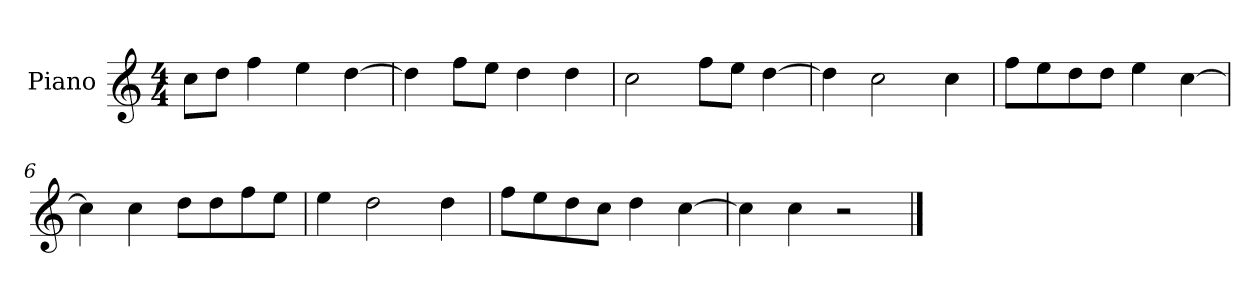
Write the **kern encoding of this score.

**kern
*part1
*staff1
*I"Piano
*I'P-no
*clefG2
*k[]
*M4/4
*MM90
=1
8cc\L
8dd\J
4ff\
4ee\
[4dd\
=2
4dd\]
8ff\L
8ee\J
4dd\
4dd\
=3
2cc\
8ff\L
8ee\J
[4dd\
=4
4dd\]
2cc\
4cc\
=5
8ff\L
8ee\
8dd\
8dd\J
4ee\
[4cc\
=6
4cc\]
4cc\
8dd\L
8dd\
8ff\
8ee\J
=7
4ee\
2dd\
4dd\
!!LO:LB:g=z
=8
8ff\L
8ee\
8dd\
8cc\J
4dd\
[4cc\
=9
4cc\]
4cc\
2r
==
*-
